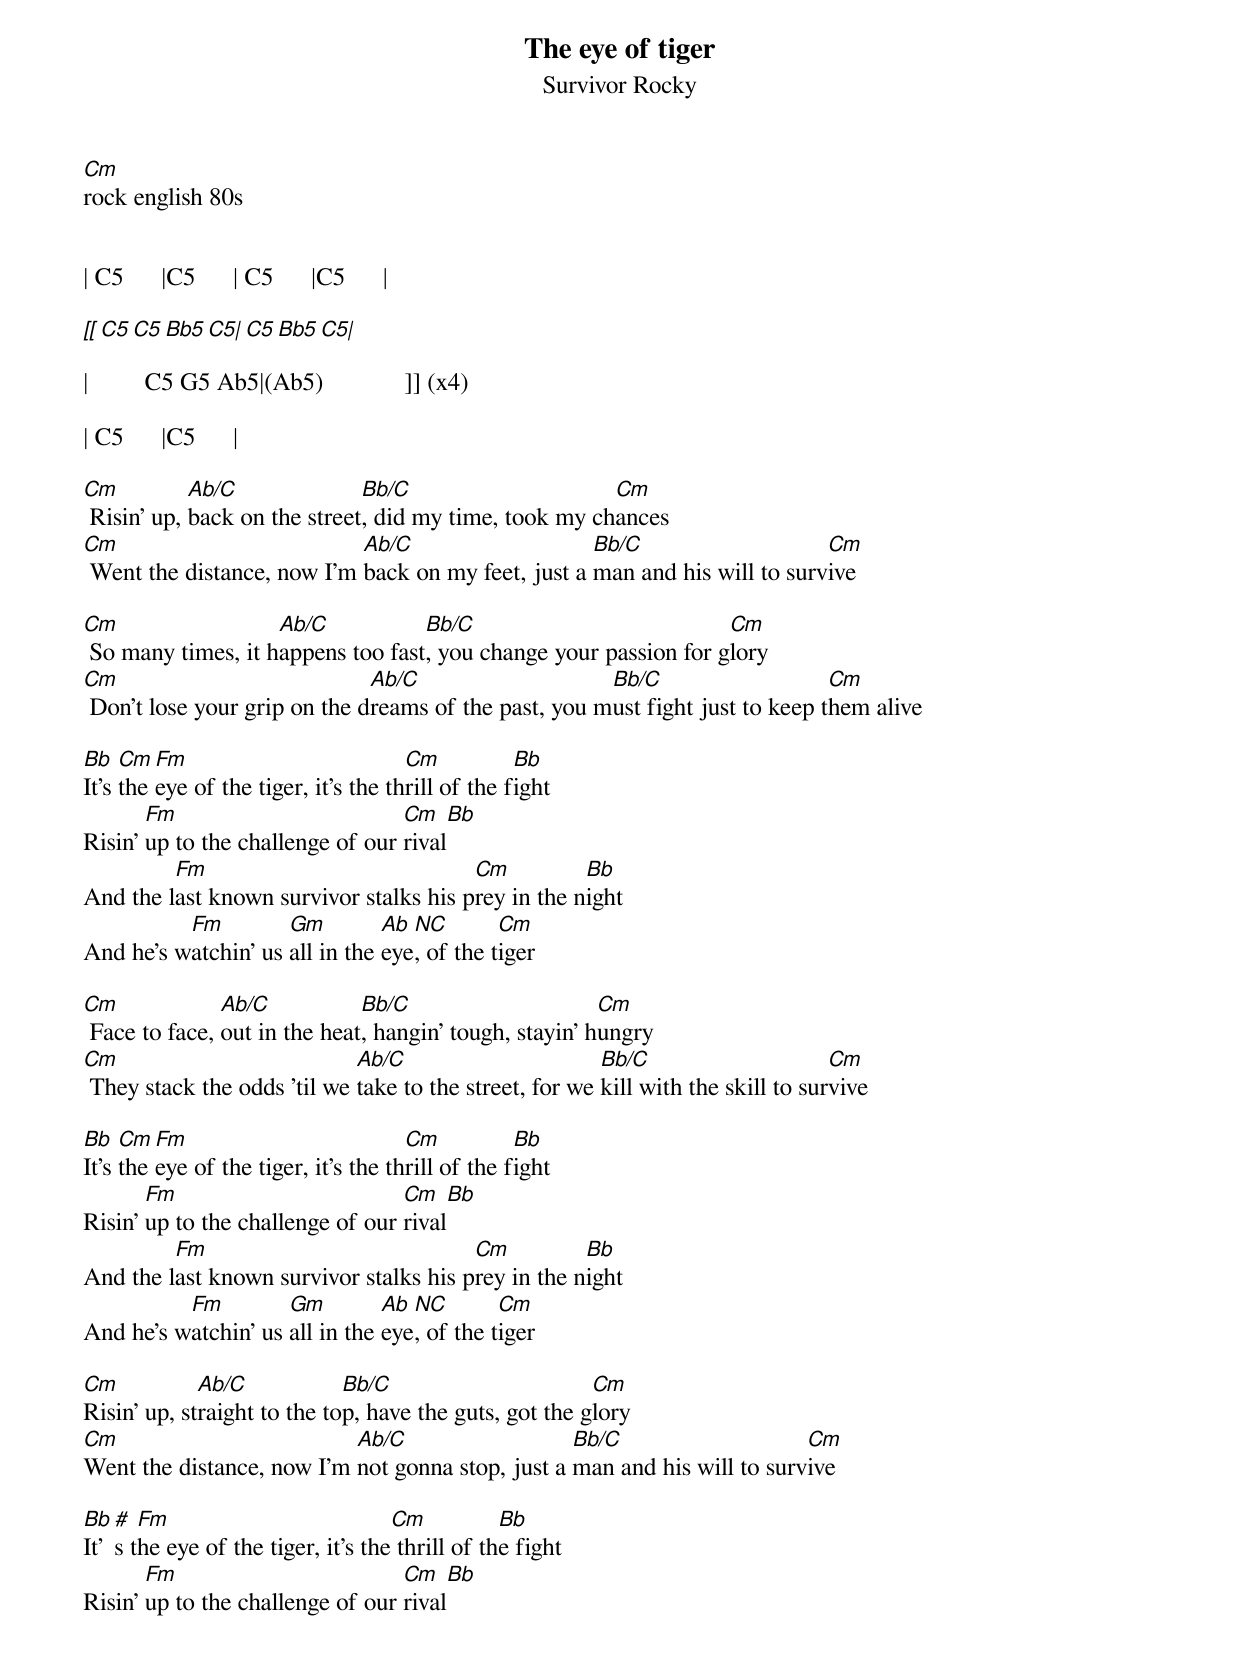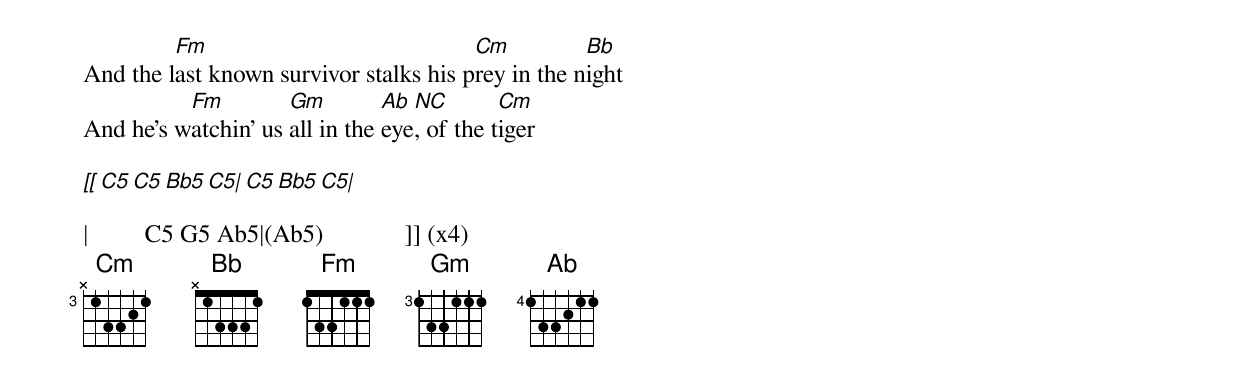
The eye of tiger
Survivor Rocky
Cm
rock english 80s


| C5      |C5      | C5      |C5      |

[[ C5      C5 Bb5 C5|         C5 Bb5 C5|

|         C5 G5 Ab5|(Ab5)             ]] (x4)

| C5      |C5      |

Cm          Ab/C              Bb/C                     Cm
 Risin' up, back on the street, did my time, took my chances
Cm                          Ab/C                    Bb/C                    Cm
 Went the distance, now I'm back on my feet, just a man and his will to survive

Cm                  Ab/C           Bb/C                           Cm
 So many times, it happens too fast, you change your passion for glory
Cm                            Ab/C                    Bb/C                    Cm
 Don't lose your grip on the dreams of the past, you must fight just to keep them alive

Bb   Cm  Fm                           Cm           Bb
It's the eye of the tiger, it's the thrill of the fight
       Fm                         Cm   Bb
Risin' up to the challenge of our rival
         Fm                             Cm          Bb
And the last known survivor stalks his prey in the night
          Fm         Gm         Ab NC        Cm
And he's watchin' us all in the eye, of the tiger

Cm             Ab/C           Bb/C                      Cm
 Face to face, out in the heat, hangin' tough, stayin' hungry
Cm                           Ab/C                       Bb/C                      Cm
 They stack the odds 'til we take to the street, for we kill with the skill to survive

Bb   Cm  Fm                           Cm           Bb
It's the eye of the tiger, it's the thrill of the fight
       Fm                         Cm   Bb
Risin' up to the challenge of our rival
         Fm                             Cm          Bb
And the last known survivor stalks his prey in the night
          Fm         Gm         Ab NC        Cm
And he's watchin' us all in the eye, of the tiger

Cm           Ab/C            Bb/C                       Cm
Risin' up, straight to the top, have the guts, got the glory
Cm                         Ab/C                   Bb/C                    Cm
Went the distance, now I'm not gonna stop, just a man and his will to survive

Bb #  Fm                           Cm           Bb
It's the eye of the tiger, it's the thrill of the fight
       Fm                         Cm   Bb
Risin' up to the challenge of our rival
         Fm                             Cm          Bb
And the last known survivor stalks his prey in the night
          Fm         Gm         Ab NC        Cm
And he's watchin' us all in the eye, of the tiger

[[ C5      C5 Bb5 C5|         C5 Bb5 C5|

|         C5 G5 Ab5|(Ab5)             ]] (x4)
